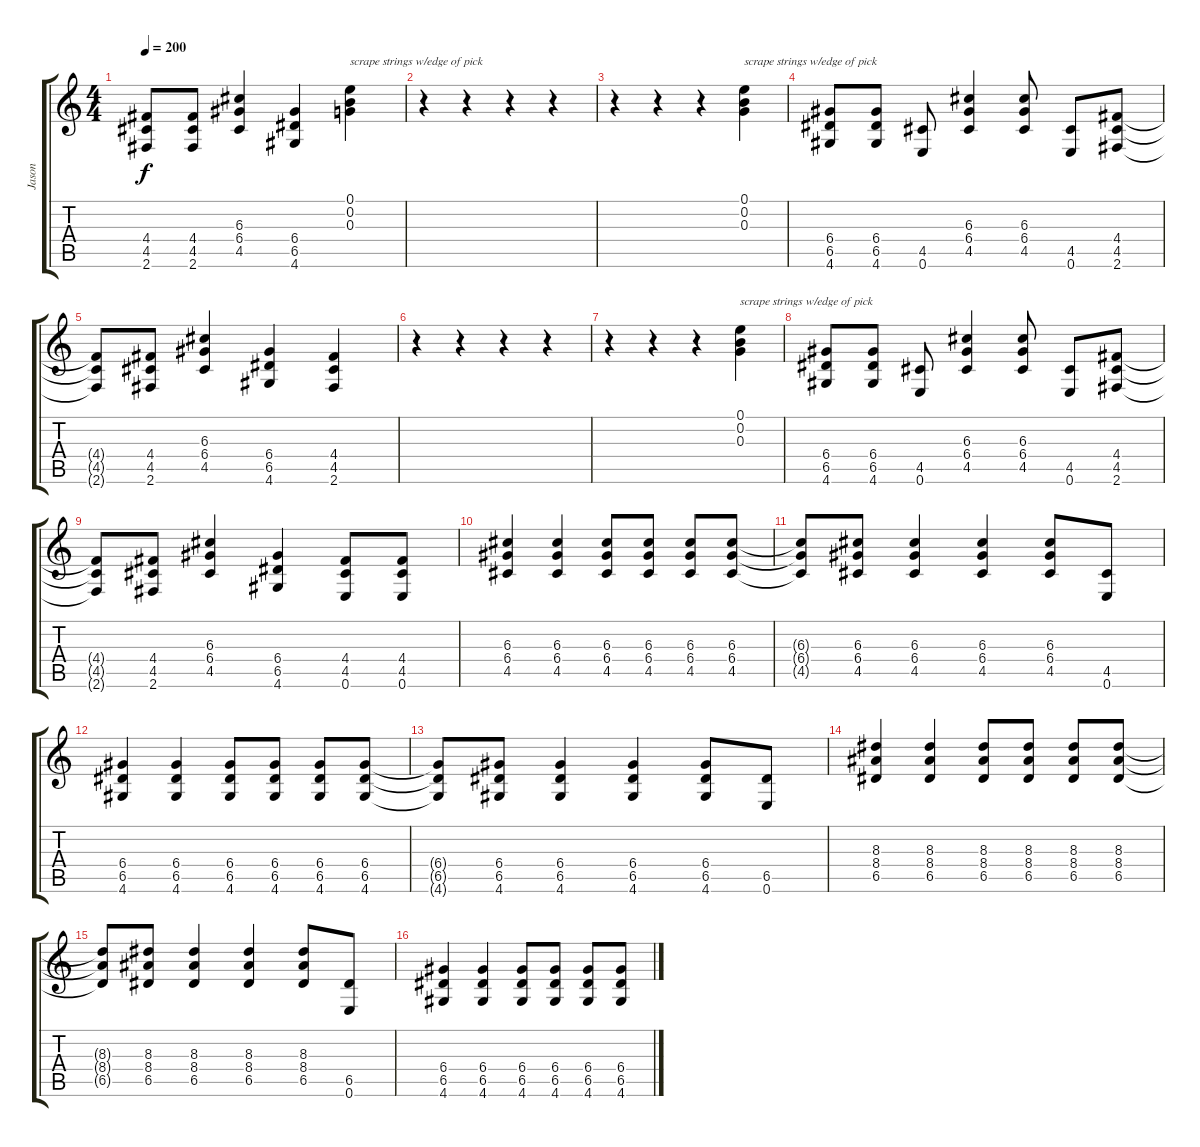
\track ("Jason" "Jason") {instrument overdrivenguitar}
\staff {score tabs}
\tuning (E4 B3 G3 D3 A2 E2) {hide}
\ts (4 4)
\tempo 200
\clef g2
\ks c
(4.4{t} 4.5{t} 2.6{t}).8{dy f} (4.4 4.5 2.6).8 (6.3 6.4 4.5).4 (6.4 6.5 4.6).4 (0.1 0.2 0.3).4{txt "scrape strings w/edge of pick"} |
r.4 r.4 r.4 r.4 |
r.4 r.4 r.4 (0.1 0.2 0.3).4{txt "scrape strings w/edge of pick"} |
(6.4 6.5 4.6).8 (6.4 6.5 4.6).8 (4.5 0.6).8 (6.3 6.4 4.5).4 (6.3 6.4 4.5).8 (4.5 0.6).8 (4.4 4.5 2.6).8 |
(4.4{t} 4.5{t} 2.6{t}).8 (4.4 4.5 2.6).8 (6.3 6.4 4.5).4 (6.4 6.5 4.6).4 (4.4 4.5 2.6).4 |
r.4 r.4 r.4 r.4 |
r.4 r.4 r.4 (0.1 0.2 0.3).4{txt "scrape strings w/edge of pick"} |
(6.4 6.5 4.6).8 (6.4 6.5 4.6).8 (4.5 0.6).8 (6.3 6.4 4.5).4 (6.3 6.4 4.5).8 (4.5 0.6).8 (4.4 4.5 2.6).8 |
(4.4{t} 4.5{t} 2.6{t}).8 (4.4 4.5 2.6).8 (6.3 6.4 4.5).4 (6.4 6.5 4.6).4 (4.4 4.5 0.6).8 (4.4 4.5 0.6).8 |
(6.3 6.4 4.5).4 (6.3 6.4 4.5).4 (6.3 6.4 4.5).8 (6.3 6.4 4.5).8 (6.3 6.4 4.5).8 (6.3 6.4 4.5).8 |
(6.3{t} 6.4{t} 4.5{t}).8 (6.3 6.4 4.5).8 (6.3 6.4 4.5).4 (6.3 6.4 4.5).4 (6.3 6.4 4.5).8 (4.5 0.6).8 |
(6.4 6.5 4.6).4 (6.4 6.5 4.6).4 (6.4 6.5 4.6).8 (6.4 6.5 4.6).8 (6.4 6.5 4.6).8 (6.4 6.5 4.6).8 |
(6.4{t} 6.5{t} 4.6{t}).8 (6.4 6.5 4.6).8 (6.4 6.5 4.6).4 (6.4 6.5 4.6).4 (6.4 6.5 4.6).8 (6.5 0.6).8 |
(8.3 8.4 6.5).4 (8.3 8.4 6.5).4 (8.3 8.4 6.5).8 (8.3 8.4 6.5).8 (8.3 8.4 6.5).8 (8.3 8.4 6.5).8 |
(8.3{t} 8.4{t} 6.5{t}).8 (8.3 8.4 6.5).8 (8.3 8.4 6.5).4 (8.3 8.4 6.5).4 (8.3 8.4 6.5).8 (6.5 0.6).8 |
(6.4 6.5 4.6).4 (6.4 6.5 4.6).4 (6.4 6.5 4.6).8 (6.4 6.5 4.6).8 (6.4 6.5 4.6).8 (6.4 6.5 4.6).8
